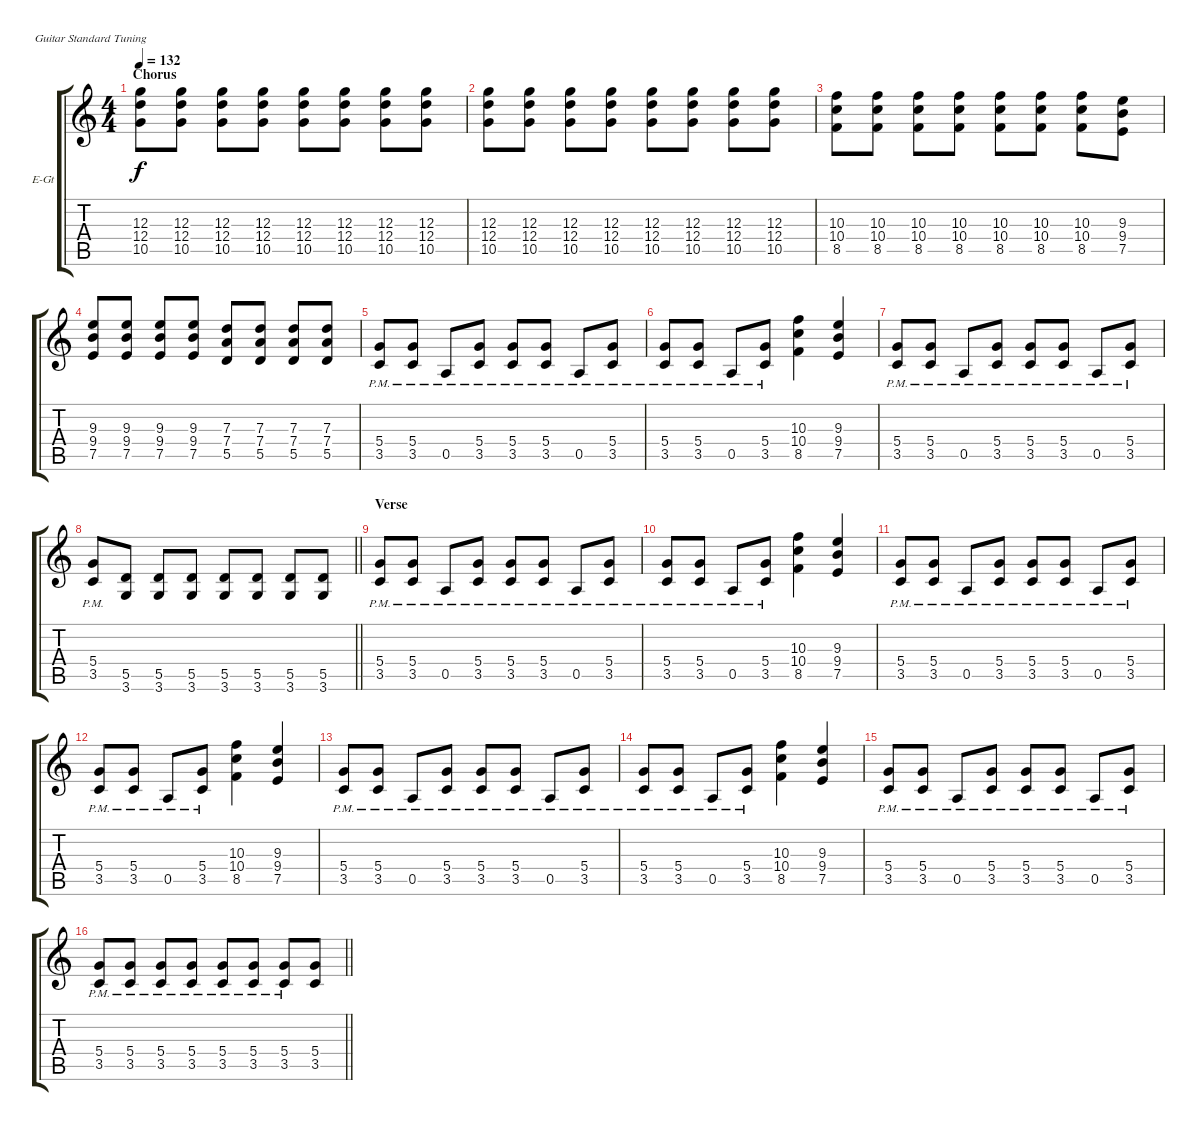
\bracketExtendMode groupsimilarinstruments
\firstSystemTrackNameOrientation horizontal
\otherSystemsTrackNameOrientation horizontal
\track ("Guitar 2" "E-Gt") {instrument distortionguitar}
\staff {score tabs}
\tuning (E4 B3 G3 D3 A2 E2)
\ts (4 4)
\section ("" "Chorus")
\tempo 132
\clef g2
\ks c
(12.3 12.4 10.5).8{dy f} (12.3 12.4 10.5).8 (12.3 12.4 10.5).8 (12.3 12.4 10.5).8 (12.3 12.4 10.5).8 (12.3 12.4 10.5).8 (12.3 12.4 10.5).8 (12.3 12.4 10.5).8 |
(12.3 12.4 10.5).8 (12.3 12.4 10.5).8 (12.3 12.4 10.5).8 (12.3 12.4 10.5).8 (12.3 12.4 10.5).8 (12.3 12.4 10.5).8 (12.3 12.4 10.5).8 (12.3 12.4 10.5).8 |
(10.3 10.4 8.5).8 (10.3 10.4 8.5).8 (10.3 10.4 8.5).8 (10.3 10.4 8.5).8 (10.3 10.4 8.5).8 (10.3 10.4 8.5).8 (10.3 10.4 8.5).8 (9.3 9.4 7.5).8 |
(9.3 9.4 7.5).8 (9.3 9.4 7.5).8 (9.3 9.4 7.5).8 (9.3 9.4 7.5).8 (7.3 7.4 5.5).8 (7.3 7.4 5.5).8 (7.3 7.4 5.5).8 (7.3 7.4 5.5).8 |
(5.4{pm} 3.5{pm}).8 (5.4{pm} 3.5{pm}).8 0.5{pm}.8 (5.4{pm} 3.5{pm}).8 (5.4{pm} 3.5{pm}).8 (5.4{pm} 3.5{pm}).8 0.5{pm}.8 (5.4{pm} 3.5{pm}).8 |
(5.4{pm} 3.5{pm}).8 (5.4{pm} 3.5{pm}).8 0.5{pm}.8 (5.4{pm} 3.5{pm}).8 (10.3 10.4 8.5).4 (9.3 9.4 7.5).4 |
(5.4{pm} 3.5{pm}).8 (5.4{pm} 3.5{pm}).8 0.5{pm}.8 (5.4{pm} 3.5{pm}).8 (5.4{pm} 3.5{pm}).8 (5.4{pm} 3.5{pm}).8 0.5{pm}.8 (5.4{pm} 3.5{pm}).8 |
\barLineRight lightlight
(5.4{pm} 3.5{pm}).8 (5.5 3.6).8 (5.5 3.6).8 (5.5 3.6).8 (5.5 3.6).8 (5.5 3.6).8 (5.5 3.6).8 (5.5 3.6).8 |
\section ("" "Verse")
(5.4{pm} 3.5{pm}).8 (5.4{pm} 3.5{pm}).8 0.5{pm}.8 (5.4{pm} 3.5{pm}).8 (5.4{pm} 3.5{pm}).8 (5.4{pm} 3.5{pm}).8 0.5{pm}.8 (5.4{pm} 3.5{pm}).8 |
(5.4{pm} 3.5{pm}).8 (5.4{pm} 3.5{pm}).8 0.5{pm}.8 (5.4{pm} 3.5{pm}).8 (10.3 10.4 8.5).4 (9.3 9.4 7.5).4 |
(5.4{pm} 3.5{pm}).8 (5.4{pm} 3.5{pm}).8 0.5{pm}.8 (5.4{pm} 3.5{pm}).8 (5.4{pm} 3.5{pm}).8 (5.4{pm} 3.5{pm}).8 0.5{pm}.8 (5.4{pm} 3.5{pm}).8 |
(5.4{pm} 3.5{pm}).8 (5.4{pm} 3.5{pm}).8 0.5{pm}.8 (5.4{pm} 3.5{pm}).8 (10.3 10.4 8.5).4 (9.3 9.4 7.5).4 |
(5.4{pm} 3.5{pm}).8 (5.4{pm} 3.5{pm}).8 0.5{pm}.8 (5.4{pm} 3.5{pm}).8 (5.4{pm} 3.5{pm}).8 (5.4{pm} 3.5{pm}).8 0.5{pm}.8 (5.4{pm} 3.5{pm}).8 |
(5.4{pm} 3.5{pm}).8 (5.4{pm} 3.5{pm}).8 0.5{pm}.8 (5.4{pm} 3.5{pm}).8 (10.3 10.4 8.5).4 (9.3 9.4 7.5).4 |
(5.4{pm} 3.5{pm}).8 (5.4{pm} 3.5{pm}).8 0.5{pm}.8 (5.4{pm} 3.5{pm}).8 (5.4{pm} 3.5{pm}).8 (5.4{pm} 3.5{pm}).8 0.5{pm}.8 (5.4{pm} 3.5{pm}).8 |
\barLineRight lightlight
(5.4{pm} 3.5{pm}).8 (5.4{pm} 3.5{pm}).8 (5.4{pm} 3.5{pm}).8 (5.4{pm} 3.5{pm}).8 (5.4{pm} 3.5{pm}).8 (5.4{pm} 3.5{pm}).8 (5.4{pm} 3.5{pm}).8 (5.4{ss} 3.5{ss}).8
